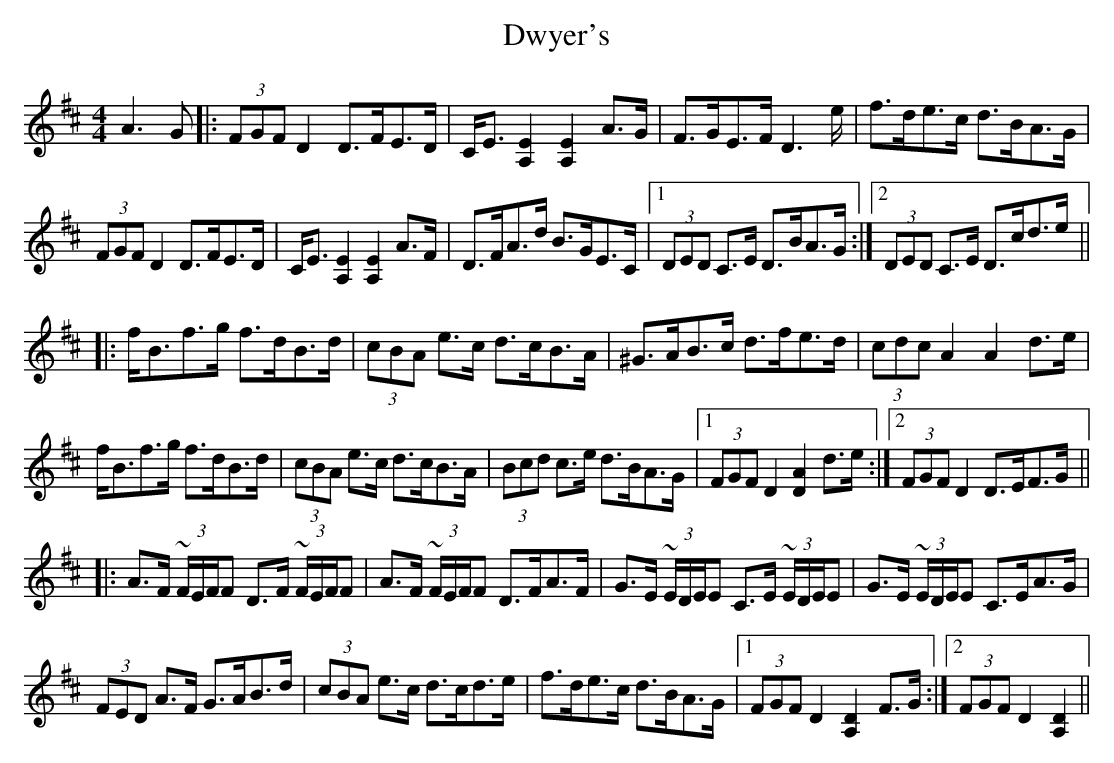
X:1
T: Dwyer's
M: 4/4
L: 1/8
K: Dmaj
A3 G|:(3FGF D2 D>FE>D|C<E [E2A,2][E2A,2] A>G|F>GE>F D3 e/|f>de>c d>BA>G|
(3FGF D2 D>FE>D|C<E [E2A,2][E2A,2] A>F|D>FA>d B>GE>C|1 (3DED C>E D>BA>G:|2 (3DED C>E D>cd>e||
|:f<Bf>g f>dB>d|(3cBA e>c d>cB>A|^G>AB>c d>fe>d|(3cdc A2 A2 d>e|
f<Bf>g f>dB>d|(3cBA e>c d>cB>A|(3Bcd c>e d>BA>G|1 (3FGF D2 [A2D2] d>e:|2 (3FGF D2 D>EF>G||
|:A>F ~(3F/E/F/F D>F ~(3F/E/F/F |A>F ~(3F/E/F/F D>FA>F|G>E ~(3E/D/E/E C>E ~(3E/D/E/E|G>E ~(3E/D/E/E C>EA>G|
(3FED A>F G>AB>d|(3cBA e>c d>cd>e|f>de>c d>BA>G|1 (3FGF D2 [A,2D2] F>G:|2 (3FGF D2 [A,2D2]||
